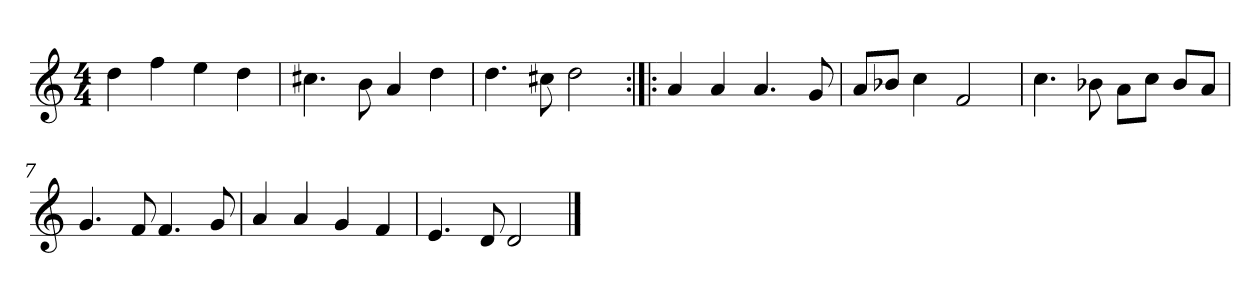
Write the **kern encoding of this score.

**kern
*part1
*staff1
*clefG2
*k[]
*D:dor
*M4/4
*MM120
=1
4dd
4ff
4ee
4dd
=2
4.cc#X
8b
4a
4dd
=3
4.dd
8cc#X
2dd
=4:|!|:
4a
4a
4.a
8g
=5
8a/L
8b-X/J
4cc
2f
=6
4.cc
8b-X
8a\L
8cc\J
8b-/L
8a/J
=7
4.g
8f
4.f
8g
=8
4a
4a
4g
4f
=9
4.e
8d
2d
==
*-
